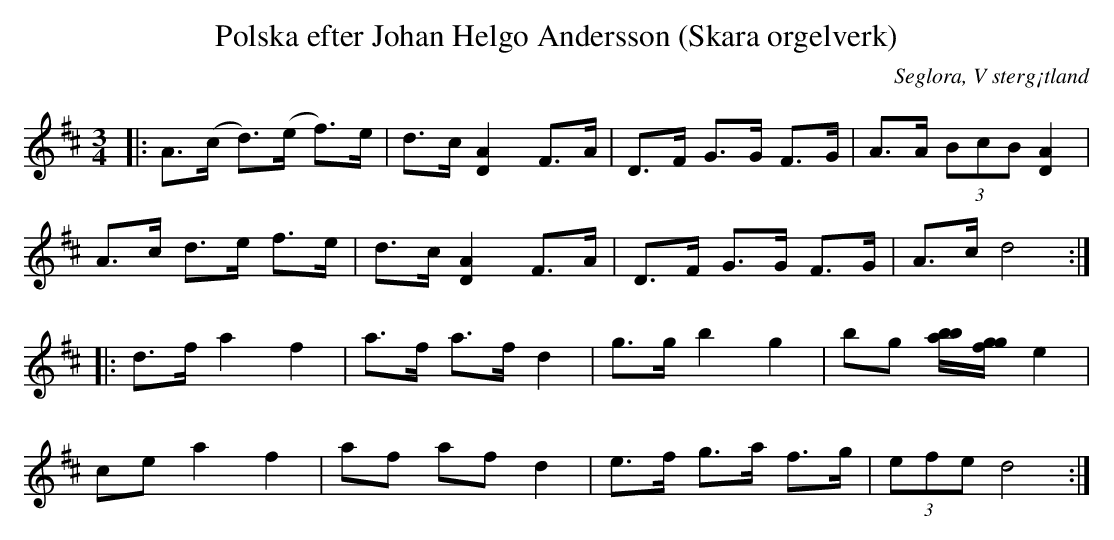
X:1
T:Polska efter Johan Helgo Andersson (Skara orgelverk)
O:Seglora, V sterg¡tland
M:3/4
L:1/8
K:D
|: A>(c d>)(e f>)e| d>c [A2D2] F>A | D>F G>G F>G | A>A (3BcB [A2D2] |
   A>c d>e f>e| d>c [A2D2] F>A | D>F G>G F>G | A>c d4 :|
|: d>f a2 f2 | a>f a>f d2 | g>g b2 g2 | bg [bb/2a/2][gg/2f/2] e2 |
ce a2 f2 | af af d2 | e>f g>a f>g | (3efe d4 :|
